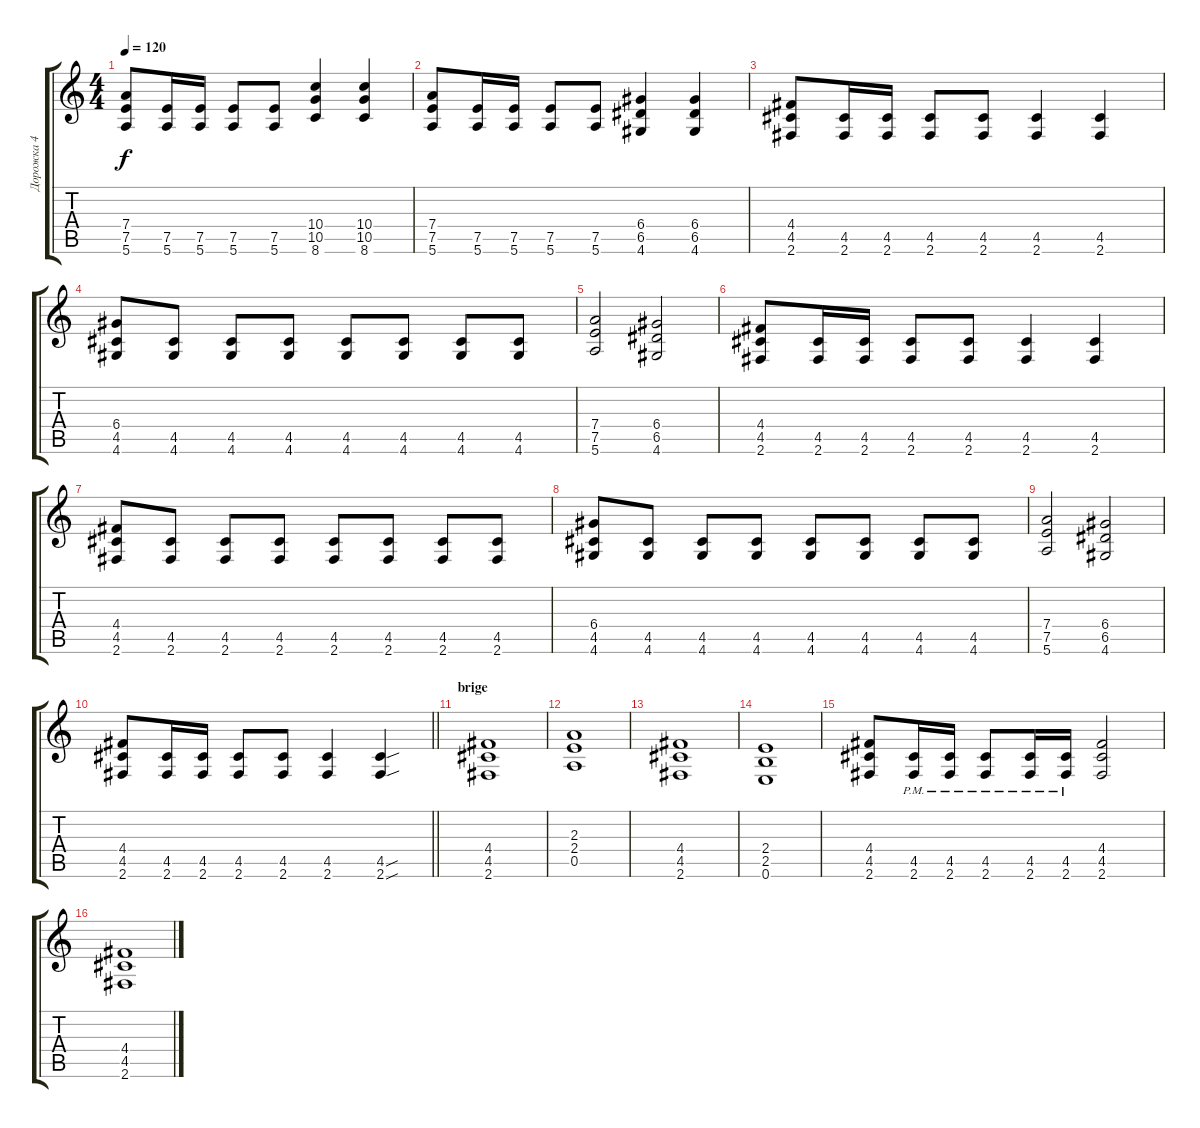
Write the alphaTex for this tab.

\track ("Дорожка 4" "Дорожка 4") {instrument distortionguitar}
\staff {score tabs}
\tuning (E4 B3 G3 D3 A2 E2) {hide}
\ts (4 4)
\tempo 120
\clef g2
\ks c
(7.4 7.5 5.6).8{dy f} (7.5 5.6).16 (7.5 5.6).16 (7.5 5.6).8 (7.5 5.6).8 (10.4 10.5 8.6).4 (10.4 10.5 8.6).4 |
(7.4 7.5 5.6).8 (7.5 5.6).16 (7.5 5.6).16 (7.5 5.6).8 (7.5 5.6).8 (6.4 6.5 4.6).4 (6.4 6.5 4.6).4 |
(4.4 4.5 2.6).8 (4.5 2.6).16 (4.5 2.6).16 (4.5 2.6).8 (4.5 2.6).8 (4.5 2.6).4 (4.5 2.6).4 |
(6.4 4.5 4.6).8 (4.5 4.6).8 (4.5 4.6).8 (4.5 4.6).8 (4.5 4.6).8 (4.5 4.6).8 (4.5 4.6).8 (4.5 4.6).8 |
(7.4 7.5 5.6).2 (6.4 6.5 4.6).2 |
(4.4 4.5 2.6).8 (4.5 2.6).16 (4.5 2.6).16 (4.5 2.6).8 (4.5 2.6).8 (4.5 2.6).4 (4.5 2.6).4 |
(4.4 4.5 2.6).8 (4.5 2.6).8 (4.5 2.6).8 (4.5 2.6).8 (4.5 2.6).8 (4.5 2.6).8 (4.5 2.6).8 (4.5 2.6).8 |
(6.4 4.5 4.6).8 (4.5 4.6).8 (4.5 4.6).8 (4.5 4.6).8 (4.5 4.6).8 (4.5 4.6).8 (4.5 4.6).8 (4.5 4.6).8 |
(7.4 7.5 5.6).2 (6.4 6.5 4.6).2 |
\barLineRight lightlight
(4.4 4.5 2.6).8 (4.5 2.6).16 (4.5 2.6).16 (4.5 2.6).8 (4.5 2.6).8 (4.5 2.6).4 (4.5{sou} 2.6{sou}).4 |
\section ("" "brige")
(4.4 4.5 2.6).1 |
(2.3 2.4 0.5).1 |
(4.4 4.5 2.6).1 |
(2.4 2.5 0.6).1 |
(4.4 4.5 2.6).8 (4.5{pm} 2.6{pm}).16 (4.5{pm} 2.6{pm}).16 (4.5{pm} 2.6{pm}).8 (4.5{pm} 2.6{pm}).16 (4.5{pm} 2.6{pm}).16 (4.4 4.5 2.6).2 |
(4.4 4.5 2.6).1
